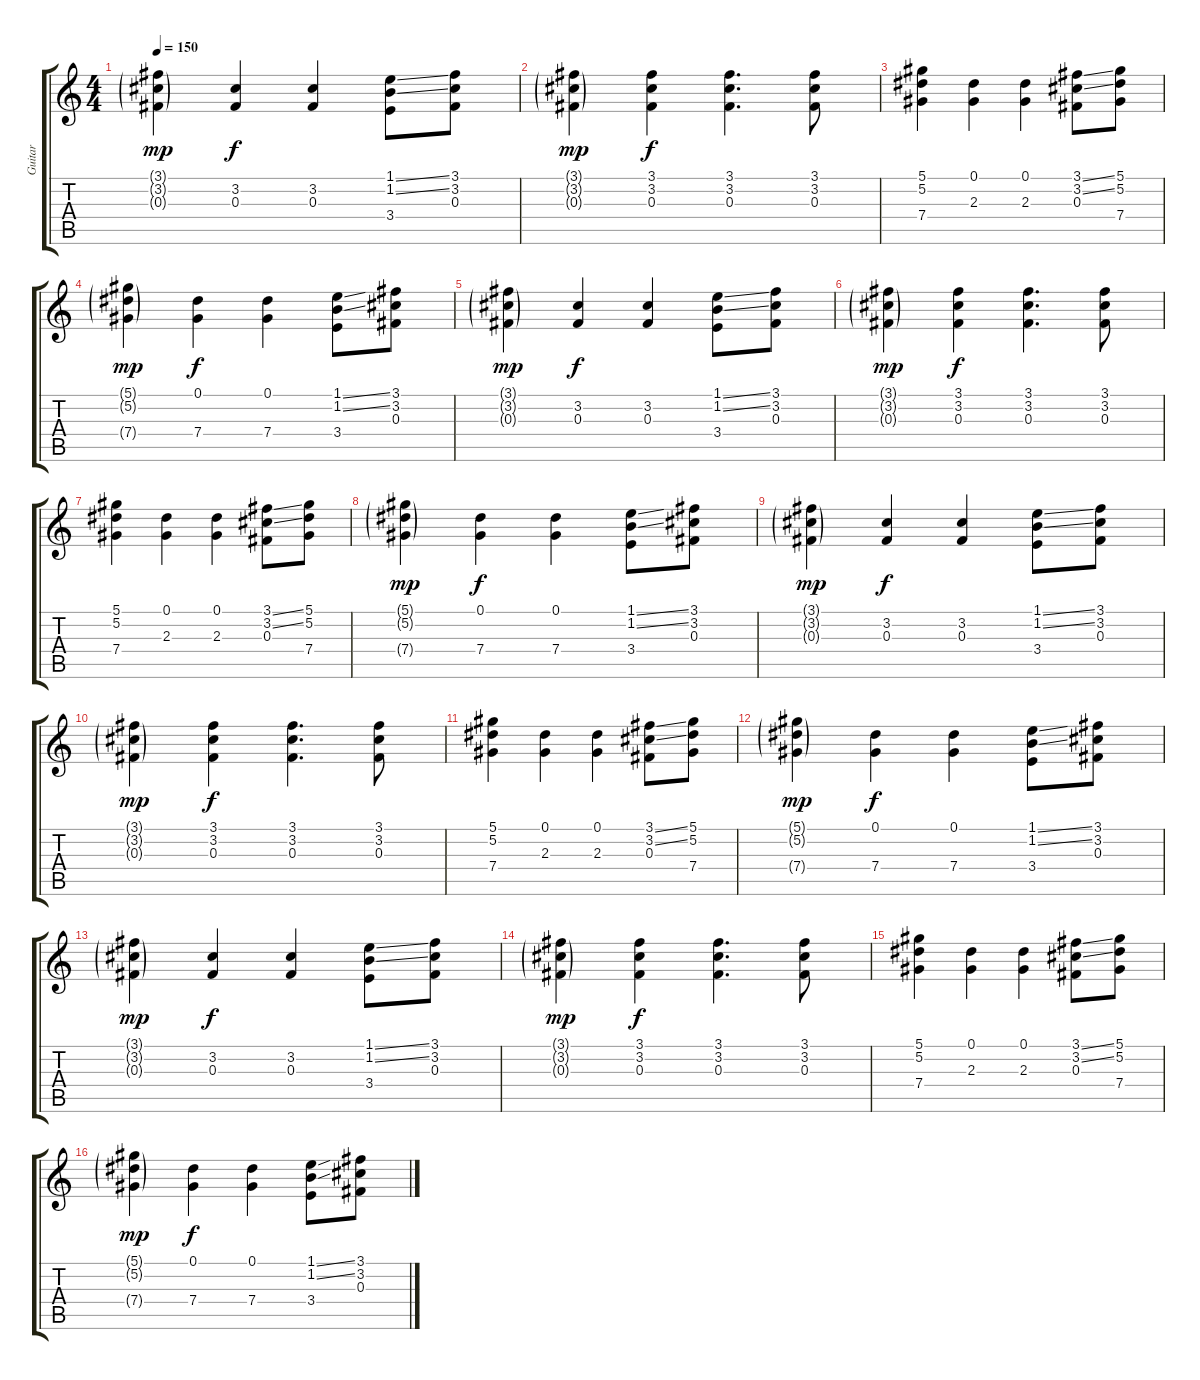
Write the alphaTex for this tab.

\track ("Guitar" "Guitar") {instrument acousticguitarsteel}
\staff {score tabs}
\tuning (Eb4 Bb3 Gb3 Db3 Ab2 Eb2) {hide}
\ts (4 4)
\tempo 150
\clef g2
\ks c
(3.1{g} 3.2{g} 0.3{g}).4{dy mp} (3.2 0.3).4{dy f} (3.2 0.3).4 (1.1{ss} 1.2{ss} 3.4).8 (3.1 3.2 0.3).8 |
(3.1{g} 3.2{g} 0.3{g}).4{dy mp} (3.1 3.2 0.3).4{dy f} (3.1 3.2 0.3).4{d} (3.1 3.2 0.3).8 |
(5.1 5.2 7.4).4 (0.1 2.3).4 (0.1 2.3).4 (3.1{ss} 3.2{ss} 0.3).8 (5.1 5.2 7.4).8 |
(5.1{g} 5.2{g} 7.4{g}).4{dy mp} (0.1 7.4).4{dy f} (0.1 7.4).4 (1.1{ss} 1.2{ss} 3.4).8 (3.1 3.2 0.3).8 |
(3.1{g} 3.2{g} 0.3{g}).4{dy mp} (3.2 0.3).4{dy f} (3.2 0.3).4 (1.1{ss} 1.2{ss} 3.4).8 (3.1 3.2 0.3).8 |
(3.1{g} 3.2{g} 0.3{g}).4{dy mp} (3.1 3.2 0.3).4{dy f} (3.1 3.2 0.3).4{d} (3.1 3.2 0.3).8 |
(5.1 5.2 7.4).4 (0.1 2.3).4 (0.1 2.3).4 (3.1{ss} 3.2{ss} 0.3).8 (5.1 5.2 7.4).8 |
(5.1{g} 5.2{g} 7.4{g}).4{dy mp} (0.1 7.4).4{dy f} (0.1 7.4).4 (1.1{ss} 1.2{ss} 3.4).8 (3.1 3.2 0.3).8 |
(3.1{g} 3.2{g} 0.3{g}).4{dy mp} (3.2 0.3).4{dy f} (3.2 0.3).4 (1.1{ss} 1.2{ss} 3.4).8 (3.1 3.2 0.3).8 |
(3.1{g} 3.2{g} 0.3{g}).4{dy mp} (3.1 3.2 0.3).4{dy f} (3.1 3.2 0.3).4{d} (3.1 3.2 0.3).8 |
(5.1 5.2 7.4).4 (0.1 2.3).4 (0.1 2.3).4 (3.1{ss} 3.2{ss} 0.3).8 (5.1 5.2 7.4).8 |
(5.1{g} 5.2{g} 7.4{g}).4{dy mp} (0.1 7.4).4{dy f} (0.1 7.4).4 (1.1{ss} 1.2{ss} 3.4).8 (3.1 3.2 0.3).8 |
(3.1{g} 3.2{g} 0.3{g}).4{dy mp} (3.2 0.3).4{dy f} (3.2 0.3).4 (1.1{ss} 1.2{ss} 3.4).8 (3.1 3.2 0.3).8 |
(3.1{g} 3.2{g} 0.3{g}).4{dy mp} (3.1 3.2 0.3).4{dy f} (3.1 3.2 0.3).4{d} (3.1 3.2 0.3).8 |
(5.1 5.2 7.4).4 (0.1 2.3).4 (0.1 2.3).4 (3.1{ss} 3.2{ss} 0.3).8 (5.1 5.2 7.4).8 |
(5.1{g} 5.2{g} 7.4{g}).4{dy mp} (0.1 7.4).4{dy f} (0.1 7.4).4 (1.1{ss} 1.2{ss} 3.4).8 (3.1 3.2 0.3).8
